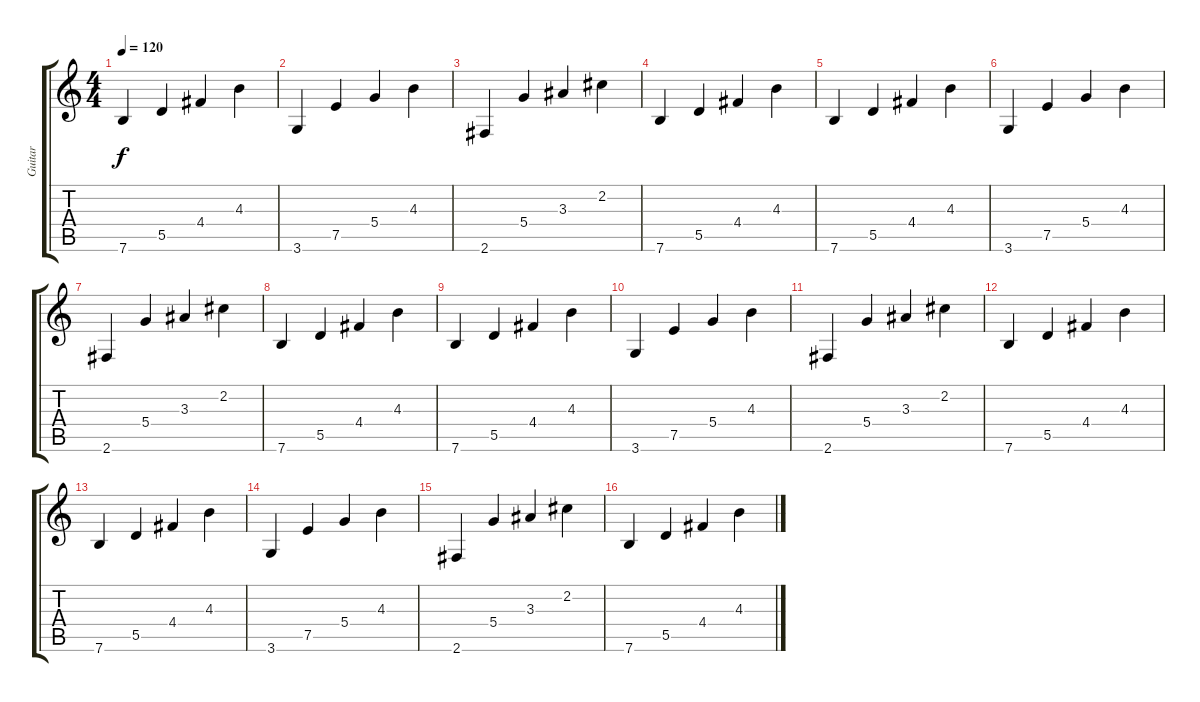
\track ("Guitar" "Guitar") {instrument acousticguitarnylon}
\staff {score tabs}
\tuning (E4 B3 G3 D3 A2 E2) {hide}
\ts (4 4)
\tempo 120
\clef g2
\ks c
7.6.4{dy f} 5.5.4 4.4.4 4.3.4 |
3.6.4 7.5.4 5.4.4 4.3.4 |
2.6.4 5.4.4 3.3.4 2.2.4 |
7.6.4 5.5.4 4.4.4 4.3.4 |
7.6.4 5.5.4 4.4.4 4.3.4 |
3.6.4 7.5.4 5.4.4 4.3.4 |
2.6.4 5.4.4 3.3.4 2.2.4 |
7.6.4 5.5.4 4.4.4 4.3.4 |
7.6.4 5.5.4 4.4.4 4.3.4 |
3.6.4 7.5.4 5.4.4 4.3.4 |
2.6.4 5.4.4 3.3.4 2.2.4 |
7.6.4 5.5.4 4.4.4 4.3.4 |
7.6.4 5.5.4 4.4.4 4.3.4 |
3.6.4 7.5.4 5.4.4 4.3.4 |
2.6.4 5.4.4 3.3.4 2.2.4 |
7.6.4 5.5.4 4.4.4 4.3.4
